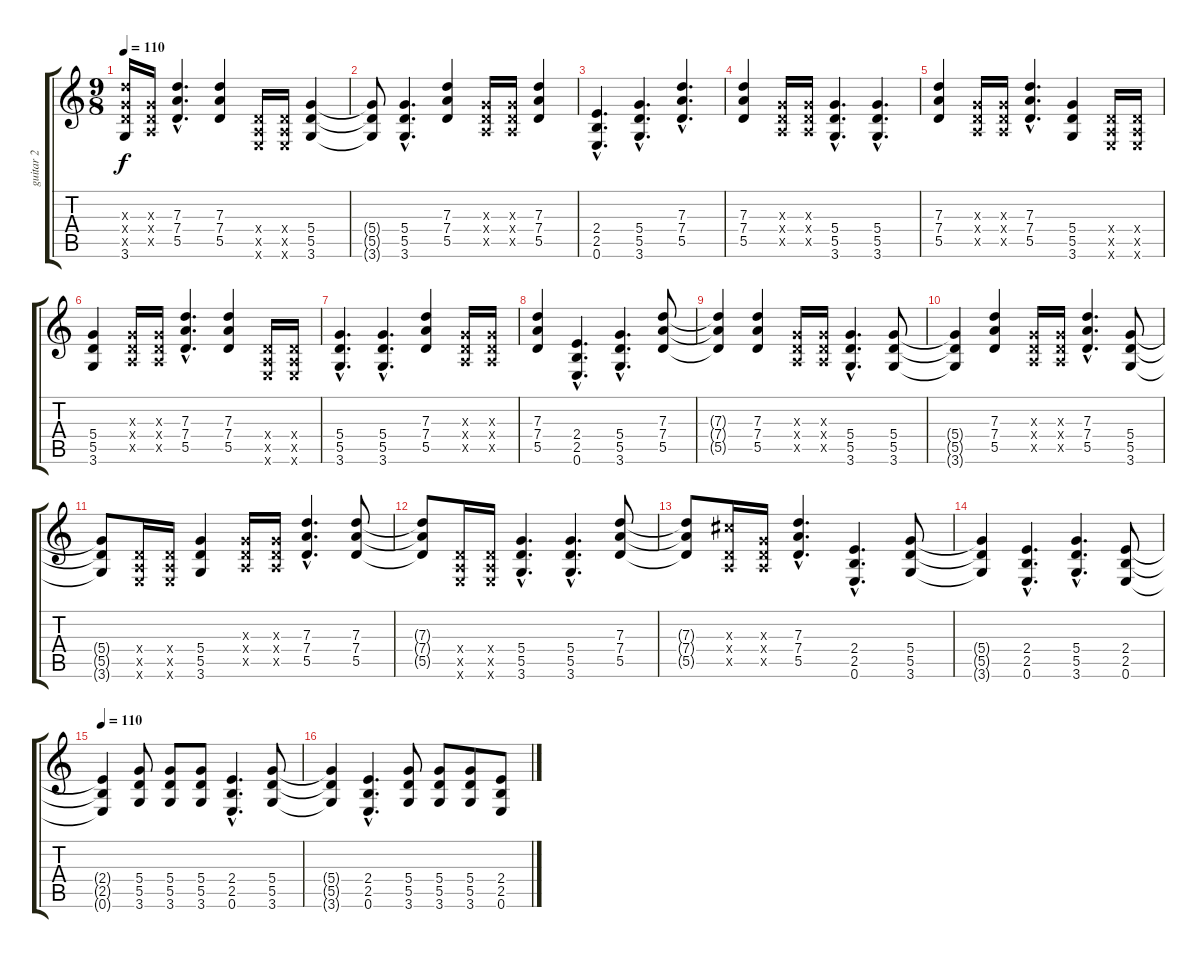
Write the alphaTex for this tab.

\track ("guitar 2" "guitar 2") {instrument acousticguitarnylon}
\staff {score tabs}
\tuning (E4 B3 G3 D3 A2 E2) {hide}
\ts (9 8)
\tempo 110
\clef g2
\ks c
(7.3{x} 5.4{x} 5.5{x} 3.6{t}).16{dy f} (0.3{x} 0.4{x} 0.5{x}).16 (7.3{hac} 7.4{hac} 5.5{hac}).4{d} (7.3 7.4 5.5).4 (0.4{x} 0.5{x} 0.6{x}).16 (0.4{x} 0.5{x} 0.6{x}).16 (5.4 5.5 3.6).4 |
(5.4{t} 5.5{t} 3.6{t}).8 (5.4{hac} 5.5{hac} 3.6{hac}).4{d} (7.3 7.4 5.5).4 (0.3{x} 0.4{x} 0.5{x}).16 (0.3{x} 0.4{x} 0.5{x}).16 (7.3 7.4 5.5).4 |
(2.4{hac} 2.5{hac} 0.6{hac}).4{d} (5.4{hac} 5.5{hac} 3.6{hac}).4{d} (7.3{hac} 7.4{hac} 5.5{hac}).4{d} |
(7.3 7.4 5.5).4 (0.3{x} 0.4{x} 0.5{x}).16 (0.3{x} 0.4{x} 0.5{x}).16 (5.4{hac} 5.5{hac} 3.6{hac}).4{d} (5.4{hac} 5.5{hac} 3.6{hac}).4{d} |
(7.3 7.4 5.5).4 (0.3{x} 0.4{x} 0.5{x}).16 (0.3{x} 0.4{x} 0.5{x}).16 (7.3{hac} 7.4{hac} 5.5{hac}).4{d} (5.4 5.5 3.6).4 (0.4{x} 0.5{x} 0.6{x}).16 (0.4{x} 0.5{x} 0.6{x}).16 |
(5.4 5.5 3.6).4 (0.3{x} 0.4{x} 0.5{x}).16 (0.3{x} 0.4{x} 0.5{x}).16 (7.3{hac} 7.4{hac} 5.5{hac}).4{d} (7.3 7.4 5.5).4 (0.4{x} 0.5{x} 0.6{x}).16 (0.4{x} 0.5{x} 0.6{x}).16 |
(5.4{hac} 5.5{hac} 3.6{hac}).4{d} (5.4{hac} 5.5{hac} 3.6{hac}).4{d} (7.3 7.4 5.5).4 (0.3{x} 0.4{x} 0.5{x}).16 (0.3{x} 0.4{x} 0.5{x}).16 |
(7.3 7.4 5.5).4 (2.4{hac} 2.5{hac} 0.6{hac}).4{d} (5.4{hac} 5.5{hac} 3.6{hac}).4{d} (7.3 7.4 5.5).8 |
(7.3{t} 7.4{t} 5.5{t}).4 (7.3 7.4 5.5).4 (0.3{x} 0.4{x} 0.5{x}).16 (0.3{x} 0.4{x} 0.5{x}).16 (5.4{hac} 5.5{hac} 3.6{hac}).4{d} (5.4 5.5 3.6).8 |
(5.4{t} 5.5{t} 3.6{t}).4 (7.3 7.4 5.5).4 (0.3{x} 0.4{x} 0.5{x}).16 (0.3{x} 0.4{x} 0.5{x}).16 (7.3{hac} 7.4{hac} 5.5{hac}).4{d} (5.4 5.5 3.6).8 |
(5.4{t} 5.5{t} 3.6{t}).8 (0.4{x} 0.5{x} 0.6{x}).16 (0.4{x} 0.5{x} 0.6{x}).16 (5.4 5.5 3.6).4 (0.3{x} 0.4{x} 0.5{x}).16 (0.3{x} 0.4{x} 0.5{x}).16 (7.3{hac} 7.4{hac} 5.5{hac}).4{d} (7.3 7.4 5.5).8 |
(7.3{t} 7.4{t} 5.5{t}).8 (0.4{x} 0.5{x} 0.6{x}).16 (0.4{x} 0.5{x} 0.6{x}).16 (5.4{hac} 5.5{hac} 3.6{hac}).4{d} (5.4{hac} 5.5{hac} 3.6{hac}).4{d} (7.3 7.4 5.5).8 |
(7.3{t} 7.4{t} 5.5{t}).8 (6.3{x} 0.4{x} 0.5{x}).16 (0.3{x} 0.4{x} 0.5{x}).16 (7.3{hac} 7.4{hac} 5.5{hac}).4{d} (2.4{hac} 2.5{hac} 0.6{hac}).4{d} (5.4 5.5 3.6).8 |
(5.4{t} 5.5{t} 3.6{t}).4 (2.4{hac} 2.5{hac} 0.6{hac}).4{d} (5.4{hac} 5.5{hac} 3.6{hac}).4{d} (2.4 2.5 0.6).8 |
\tempo 110
(2.4{t} 2.5{t} 0.6{t}).4{volume 13 instrument distortionguitar} (5.4 5.5 3.6).8 (5.4 5.5 3.6).8 (5.4 5.5 3.6).8 (2.4{hac} 2.5{hac} 0.6{hac}).4{d} (5.4 5.5 3.6).8 |
(5.4{t} 5.5{t} 3.6{t}).4 (2.4{hac} 2.5{hac} 0.6{hac}).4{d} (5.4 5.5 3.6).8 (5.4 5.5 3.6).8 (5.4 5.5 3.6).8 (2.4 2.5 0.6).8
